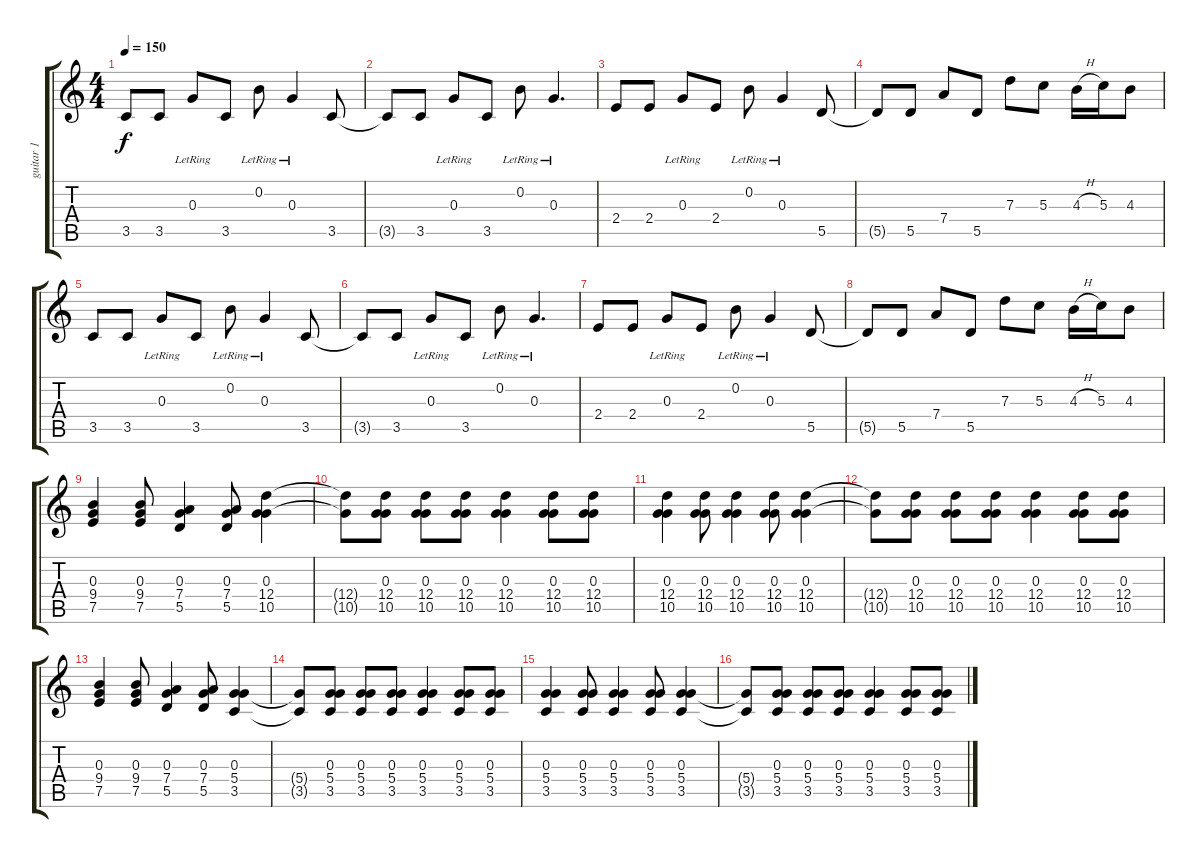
\track ("guitar 1" "guitar 1") {instrument acousticguitarsteel}
\staff {score tabs}
\tuning (E4 B3 G3 D3 A2 E2) {hide}
\ts (4 4)
\tempo 150
\clef g2
\ks c
3.5.8{dy f} 3.5.8 0.3{lr}.8 3.5.8 0.2{lr}.8 0.3{lr}.4 3.5.8 |
3.5{t}.8 3.5.8 0.3{lr}.8 3.5.8 0.2{lr}.8 0.3{lr}.4{d} |
2.4.8 2.4.8 0.3{lr}.8 2.4.8 0.2{lr}.8 0.3{lr}.4 5.5.8 |
5.5{t}.8 5.5.8 7.4.8 5.5.8 7.3.8 5.3.8 4.3{h}.16 5.3.16 4.3.8 |
3.5.8 3.5.8 0.3{lr}.8 3.5.8 0.2{lr}.8 0.3{lr}.4 3.5.8 |
3.5{t}.8 3.5.8 0.3{lr}.8 3.5.8 0.2{lr}.8 0.3{lr}.4{d} |
2.4.8 2.4.8 0.3{lr}.8 2.4.8 0.2{lr}.8 0.3{lr}.4 5.5.8 |
5.5{t}.8 5.5.8 7.4.8 5.5.8 7.3.8 5.3.8 4.3{h}.16 5.3.16 4.3.8 |
(0.3 9.4 7.5).4 (0.3 9.4 7.5).8 (0.3 7.4 5.5).4 (0.3 7.4 5.5).8 (0.3 12.4 10.5).4 |
(12.4{t} 10.5{t}).8 (0.3 12.4 10.5).8 (0.3 12.4 10.5).8 (0.3 12.4 10.5).8 (0.3 12.4 10.5).4 (0.3 12.4 10.5).8 (0.3 12.4 10.5).8 |
(0.3 12.4 10.5).4 (0.3 12.4 10.5).8 (0.3 12.4 10.5).4 (0.3 12.4 10.5).8 (0.3 12.4 10.5).4 |
(12.4{t} 10.5{t}).8 (0.3 12.4 10.5).8 (0.3 12.4 10.5).8 (0.3 12.4 10.5).8 (0.3 12.4 10.5).4 (0.3 12.4 10.5).8 (0.3 12.4 10.5).8 |
(0.3 9.4 7.5).4 (0.3 9.4 7.5).8 (0.3 7.4 5.5).4 (0.3 7.4 5.5).8 (0.3 5.4 3.5).4 |
(5.4{t} 3.5{t}).8 (0.3 5.4 3.5).8 (0.3 5.4 3.5).8 (0.3 5.4 3.5).8 (0.3 5.4 3.5).4 (0.3 5.4 3.5).8 (0.3 5.4 3.5).8 |
(0.3 5.4 3.5).4 (0.3 5.4 3.5).8 (0.3 5.4 3.5).4 (0.3 5.4 3.5).8 (0.3 5.4 3.5).4 |
(5.4{t} 3.5{t}).8 (0.3 5.4 3.5).8 (0.3 5.4 3.5).8 (0.3 5.4 3.5).8 (0.3 5.4 3.5).4 (0.3 5.4 3.5).8 (0.3 5.4 3.5).8
